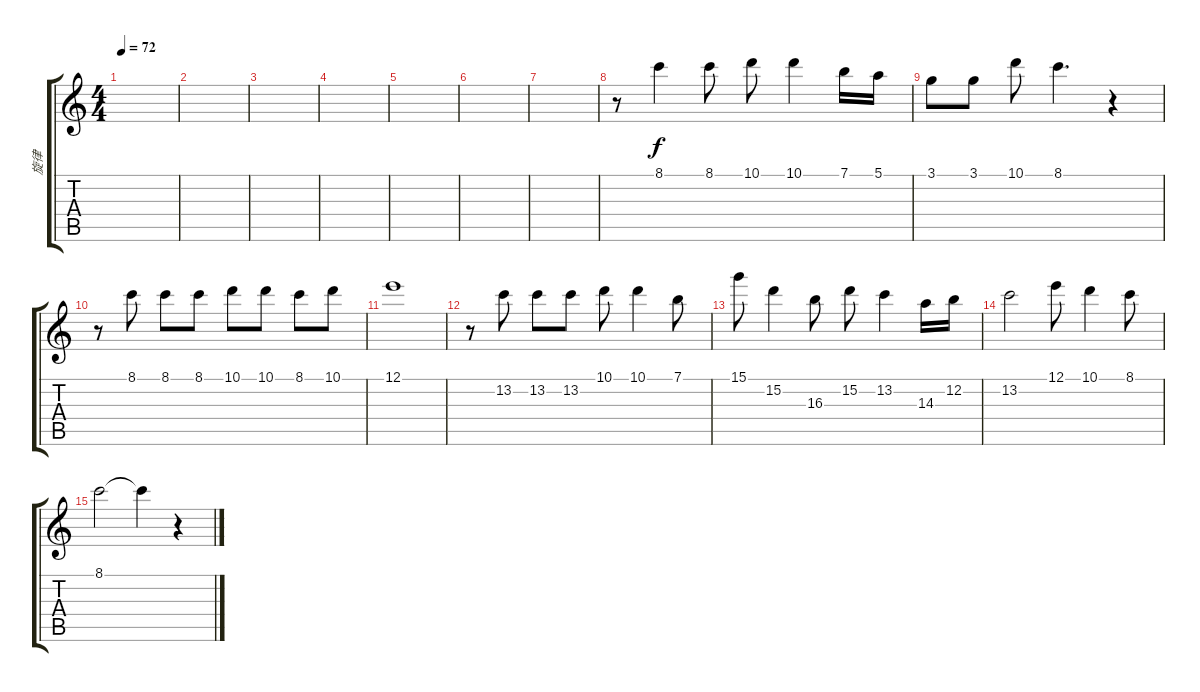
\track ("旋律" "旋律") {instrument distortionguitar}
\staff {score tabs}
\tuning (E4 B3 G3 D3 A2 E2) {hide}
\ts (4 4)
\tempo 72
\clef g2
\ks c
|
|
|
|
|
|
|
r.8 8.1.4 8.1.8 10.1.8 10.1.4 7.1.16 5.1.16 |
3.1.8 3.1.8 10.1.8 8.1.4{d} r.4 |
r.8 8.1.8 8.1.8 8.1.8 10.1.8 10.1.8 8.1.8 10.1.8 |
12.1.1 |
r.8 13.2.8 13.2.8 13.2.8 10.1.8 10.1.4 7.1.8 |
15.1.8 15.2.4 16.3.8 15.2.8 13.2.4 14.3.16 12.2.16 |
13.2.2 12.1.8 10.1.4 8.1.8 |
8.1.2 8.1{t}.4 r.4
